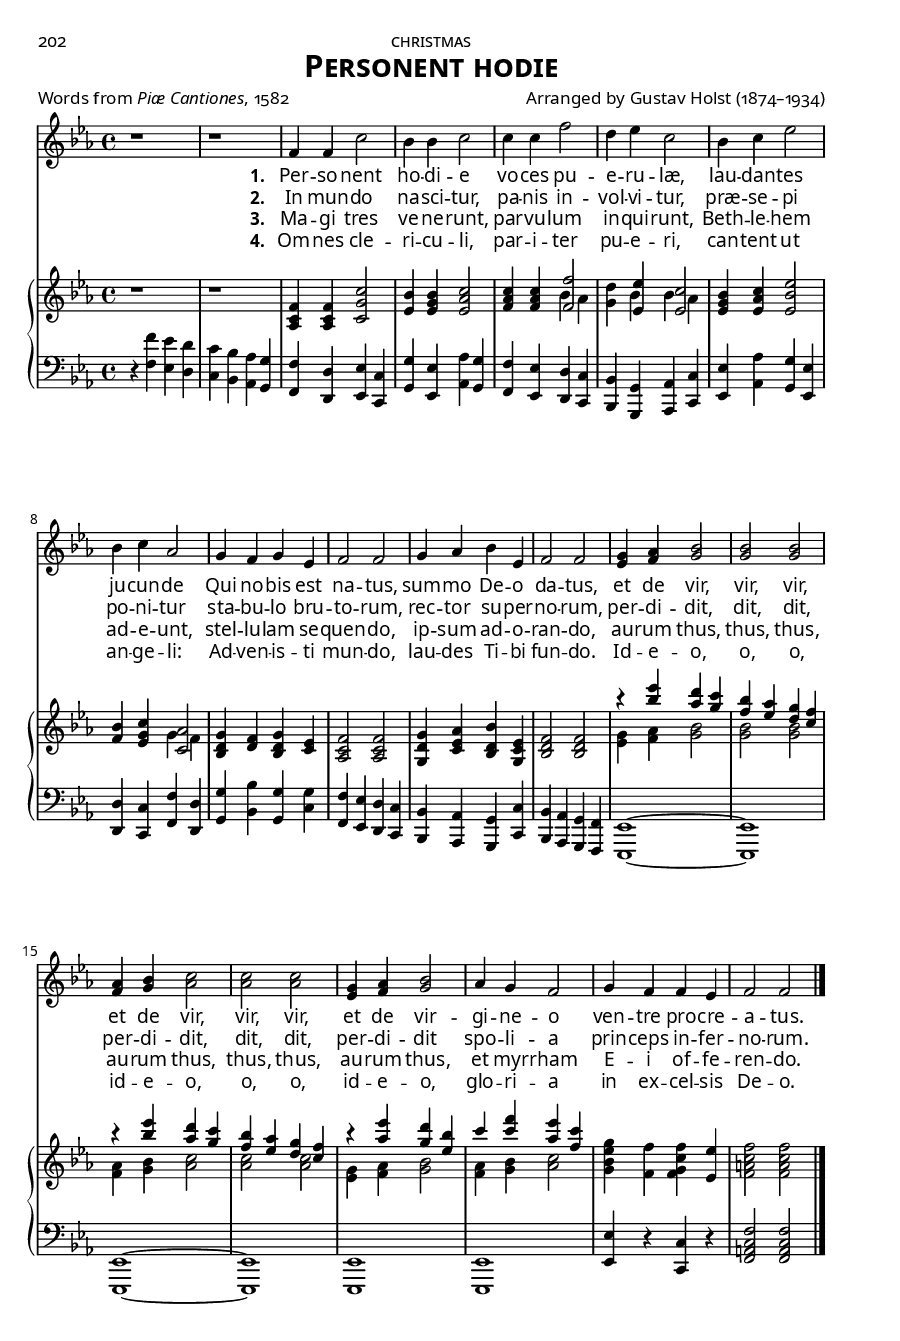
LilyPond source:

\version "2.14.2"
\include "util.ly"
\header {
  title = \markup{\override #'(font-name . "Garamond Premier Pro Semibold"){ \abs-fontsize #15 \smallCapsOldStyle"Personent hodie"}}
  poet = \markup \concat{"Words from " \italic "Piæ Cantiones" \oldStyleNum", 1582"}
  composer = \markup\oldStyleNum"Arranged by Gustav Holst (1874–1934)"
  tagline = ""
}
\paper {
  %print-all-headers = ##t
  paper-height = 9\in
  paper-width = 6\in
  indent = 0\in
  %system-system-spacing = #'((basic-distance . 10) (padding . 0))
  %system-system-spacing =
  %  #'((basic-distance . 0)
  %     (minimum-distance . 0)
  %     (padding . -0.35)
  %     (stretchability . 100))
  ragged-last-bottom = ##f
  ragged-bottom = ##f
  two-sided = ##t
  inner-margin = 0.5\in
  outer-margin = 0.25\in
  top-margin = 0.25\in
  bottom-margin = 0.25\in
  first-page-number = #202
  print-first-page-number = ##t
  headerLine = \markup{\override #'(font-name . "Garamond Premier Pro") \smallCapsOldStyle"christmas"}
  oddHeaderMarkup = \markup\fill-line{
     \override #'(font-name . "Garamond Premier Pro")\abs-fontsize #8.5
     \combine 
        \fill-line{"" \on-the-fly #print-page-number-check-first
        \oldStylePageNum""
        }
        \fill-line{\headerLine}
  }
  evenHeaderMarkup = \markup {
     \override #'(font-name . "Garamond Premier Pro")\abs-fontsize #8.5
     \combine
        \on-the-fly #print-page-number-check-first
        \oldStylePageNum""
        \fill-line{\headerLine}
  }
}
#(set-global-staff-size 15) \paper{ #(define fonts (make-pango-font-tree "GoudyOlSt BT" "Garamond Premier Pro" "Garamond Premier Pro" (/ 15 20))) }
global = {
  \key ees \major
  \time 4/4
  \autoBeamOff
}

sopMusic = \relative c' {
  b'1\rest |
  b1\rest |
  \oneVoice
  f4 f c'2 |
  bes4 bes c2 |
  c4 c f2 |
  d4 ees c2 |
  
  bes4 c ees2 |
  bes4 c aes2 |
  g4 f g ees |
  f2 f |
  g4 aes bes ees, |
  f2 f |
  <ees g>4 <f aes> <bes g>2 |
  
  <bes g> <bes g> |
  <aes f>4 <bes g> <c aes>2 |
  <c aes> <c aes> |
  <g ees>4 <aes f> <bes g>2 |
  aes4 g f2 |
  g4 f f ees |
  f2 f \bar "|."
}
sopWords = \lyricmode {
  
}

altoMusic = \relative c' {
  
}
altoWords = \lyricmode {
  \set stanza = #"1. "
  Per -- so -- nent ho -- di -- e
  vo -- ces pu -- e -- ru -- læ,
  lau -- dan -- tes ju -- cun -- de
  Qui no -- bis est na -- tus,
  sum -- mo De -- o da -- tus,
  et de vir, vir, vir,
  et de vir, vir, vir,
  et de vir -- gi -- ne -- o
  ven -- tre pro -- cre -- a -- tus.
}
altoWordsII = \lyricmode {
%\markup\italic
  \set stanza = #"2. "
  In mun -- do na -- sci -- tur,
  pa -- nis in -- vol -- vi -- tur,
  præ -- se -- pi po -- ni -- tur
  sta -- bu -- lo bru -- to -- rum,
  rec -- tor su -- per -- no -- rum,
  per -- di -- dit, dit, dit,
  per -- di -- dit, dit, dit,
  per -- di -- dit spo -- li -- a
  prin -- ceps in -- fer -- no -- rum.
}
altoWordsIII = \lyricmode {
  \set stanza = #"3. "
  Ma -- gi tres ve -- ne -- runt,
  par -- vu -- lum in -- qui -- runt,
  Beth -- le -- hem ad -- e -- unt,
  stel -- lu -- lam se -- quen -- do,
  ip -- sum ad -- o -- ran -- do,
  au -- rum thus, thus, thus,
  au -- rum thus, thus, thus,
  au -- rum thus, et myr -- rham
  E -- i of -- fe -- ren -- do.
}
altoWordsIV = \lyricmode {
  \set stanza = #"4. "
  Om -- nes cle -- ri -- cu -- li,
  par -- i -- ter pu -- e -- ri,
  can -- tent ut an -- ge -- li:
  Ad -- ven -- is -- ti mun -- do,
  lau -- des Ti -- bi fun -- do.
  Id -- e -- o, o, o,
  id -- e -- o, o, o,
  id -- e -- o, glo -- ri -- a
  in ex -- cel -- sis De -- o.
}
altoWordsV = \lyricmode {
  \set stanza = #"5. "
  \set ignoreMelismata = ##t
}
altoWordsVI = \lyricmode {
  \set stanza = #"6. "
  \set ignoreMelismata = ##t
}
tenorMusic = \relative c' {
  
}
tenorWords = \lyricmode {

}

bassMusic = \relative c {
 
}
bassWords = \lyricmode {

}

pianoRH = \relative c' {
  r1 |
  r1 |
  <f c aes>4 q <c g' c>2 |
  <ees bes'>4 <ees g bes> <ees aes c>2 |
  <f aes c>4 q << <f f'>2 \\ {bes4 aes} >> |
  <g d'>4 << {<ees ees'> <ees c'>2} \\ {bes'4 bes aes} >> |
  
  <ees g bes>4 <ees aes c> <ees bes' ees>2 |
  <f bes>4 <ees g c> << <c aes'>2 \\ {g'4 f} >> |
  <g d bes>4 <f d> <g d bes> <ees c> |
  <f c aes>2 q |
  <g d g,>4 <aes ees c> <bes d, bes> <ees, c g> |
  <f d bes>2 q |
  << {b'4\rest <bes ees> <aes d> <g c>} \\ {<g, ees>4 <aes f> <bes g>2} >> |
  
  <<
    {
      <f' bes>4 <ees aes> <d g> <c f> |
      b'4\rest <bes ees> <aes d> <g c> |
      <f bes>4 <ees aes> <d g> <c f> |
      b'4\rest <aes ees'> <g d'> <ees bes'> |
      c'4 <c f> <aes ees'> <f c'> |
    } \\
    {
      <g, bes>2 q|
      <f aes>4 <g bes> <aes c>2 |
      q q |
      <g ees>4 <aes f> <bes g>2 |
      <aes f>4 <bes g> <c aes>2 |
    }
  >>
  <g bes ees g>4 <f f'> <f g c f> <ees ees'> |
  <f a c f>2 q \bar "||"
}
pianoLH = \relative c' {
  r4 <f f,> <ees ees,> <d d,> |
  <c c,> <bes bes,> <aes aes,> <g g,> |
  <f f,> <d d,> <ees ees,> <c c,> |
  <g g'> <ees ees'> <aes aes'> <g g'> |
  <f f'> <ees ees'> <d d'> <c c'> |
  <bes bes'> <g g'> <aes aes'> <c c'> |
  
  <ees ees'> <aes aes'> <g g'> <ees ees'> |
  <d d'> <c c'> <f f'> <d d'> |
  <g g'> <bes bes'> <g g'> <c g'> |
  <f f,> <ees ees,> <d d,> <c c,> |
  <bes bes,> <aes aes,> <g g,> <c c,> |
  <bes bes,> <aes aes,> <g g,> <f f,> |
  <ees ees,>1~ |
  
  q |
  q~ |
  q |
  q |
  q |
  <ees ees'>4 r <c c'> r |
  <f a c f>2 q \bar "|."
}

\score {
  <<
   \new ChoirStaff <<
    \new Staff = women <<
      \new Voice = "sopranos" { \voiceOne << \global \sopMusic >> }
      \new Voice = "altos" { \voiceTwo << \global \altoMusic >> }
    >>
    \new Lyrics \with { alignAboveContext = #"women" \override VerticalAxisGroup #'nonstaff-relatedstaff-spacing = #'((basic-distance . 1))} \lyricsto "sopranos" \sopWords
    \new Lyrics = "altosVI"  \with { alignBelowContext = #"women" } \lyricsto "sopranos" \altoWordsVI
    \new Lyrics = "altosV"  \with { alignBelowContext = #"women" } \lyricsto "sopranos" \altoWordsV
    \new Lyrics = "altosIV"  \with { alignBelowContext = #"women" } \lyricsto "sopranos" \altoWordsIV
    \new Lyrics = "altosIII"  \with { alignBelowContext = #"women" } \lyricsto "sopranos" \altoWordsIII
    \new Lyrics = "altosII"  \with { alignBelowContext = #"women" } \lyricsto "sopranos" \altoWordsII
    \new Lyrics = "altos"  \with { alignBelowContext = #"women" } \lyricsto "sopranos" \altoWords
  >>
    \new PianoStaff << \new Staff { \new Voice { \global \pianoRH } } \new Staff { \clef "bass" \global \pianoLH } >>
  >>
  \layout {
    \context {
      \Score
      \override SpacingSpanner #'base-shortest-duration = #(ly:make-moment 1 8)
      \override SpacingSpanner #'common-shortest-duration = #(ly:make-moment 1 4)
    }
    \context {
      % Remove all empty staves
      % \Staff \RemoveEmptyStaves \override VerticalAxisGroup #'remove-first = ##t
    }
    \context {
      \Lyrics
      \override LyricText #'X-offset = #center-on-word
    }
  }
}

